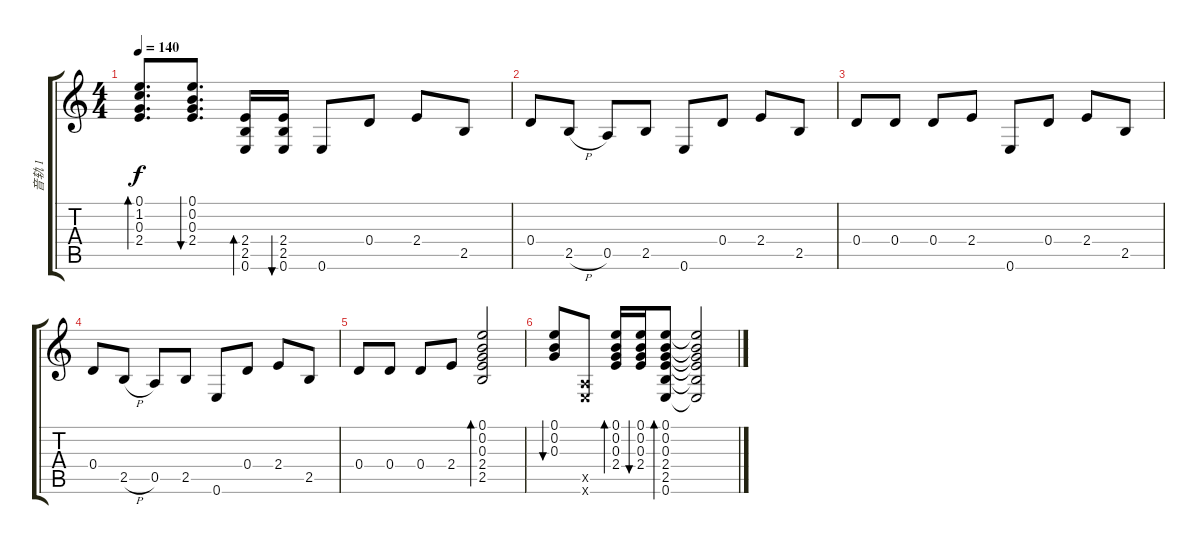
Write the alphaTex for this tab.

\track ("音轨 1" "音轨 1") {instrument acousticguitarsteel}
\staff {score tabs}
\tuning (E4 B3 G3 D3 A2 E2) {hide}
\ts (4 4)
\tempo 140
\clef g2
\ks c
(0.1 1.2 0.3 2.4).8{d bd 240 dy f} (0.1 0.2 0.3 2.4).8{d bu 240} (2.4 2.5 0.6).16{bd 60} (2.4 2.5 0.6).16{bu 60} 0.6.8 0.4.8 2.4.8 2.5.8 |
0.4.8 2.5{h}.8 0.5.8 2.5.8 0.6.8 0.4.8 2.4.8 2.5.8 |
0.4.8 0.4.8 0.4.8 2.4.8 0.6.8 0.4.8 2.4.8 2.5.8 |
0.4.8 2.5{h}.8 0.5.8 2.5.8 0.6.8 0.4.8 2.4.8 2.5.8 |
0.4.8 0.4.8 0.4.8 2.4.8 (0.1 0.2 0.3 2.4 2.5).2{bd 240} |
(0.1 0.2 0.3).8{bu 60} (0.5{x} 0.6{x}).8 (0.1 0.2 0.3 2.4).16{bd 60} (0.1 0.2 0.3 2.4).16{bu 60} (0.1 0.2 0.3 2.4 2.5 0.6).8{bd 60} (0.1{t} 0.2{t} 0.3{t} 2.4{t} 2.5{t} 0.6{t}).2
